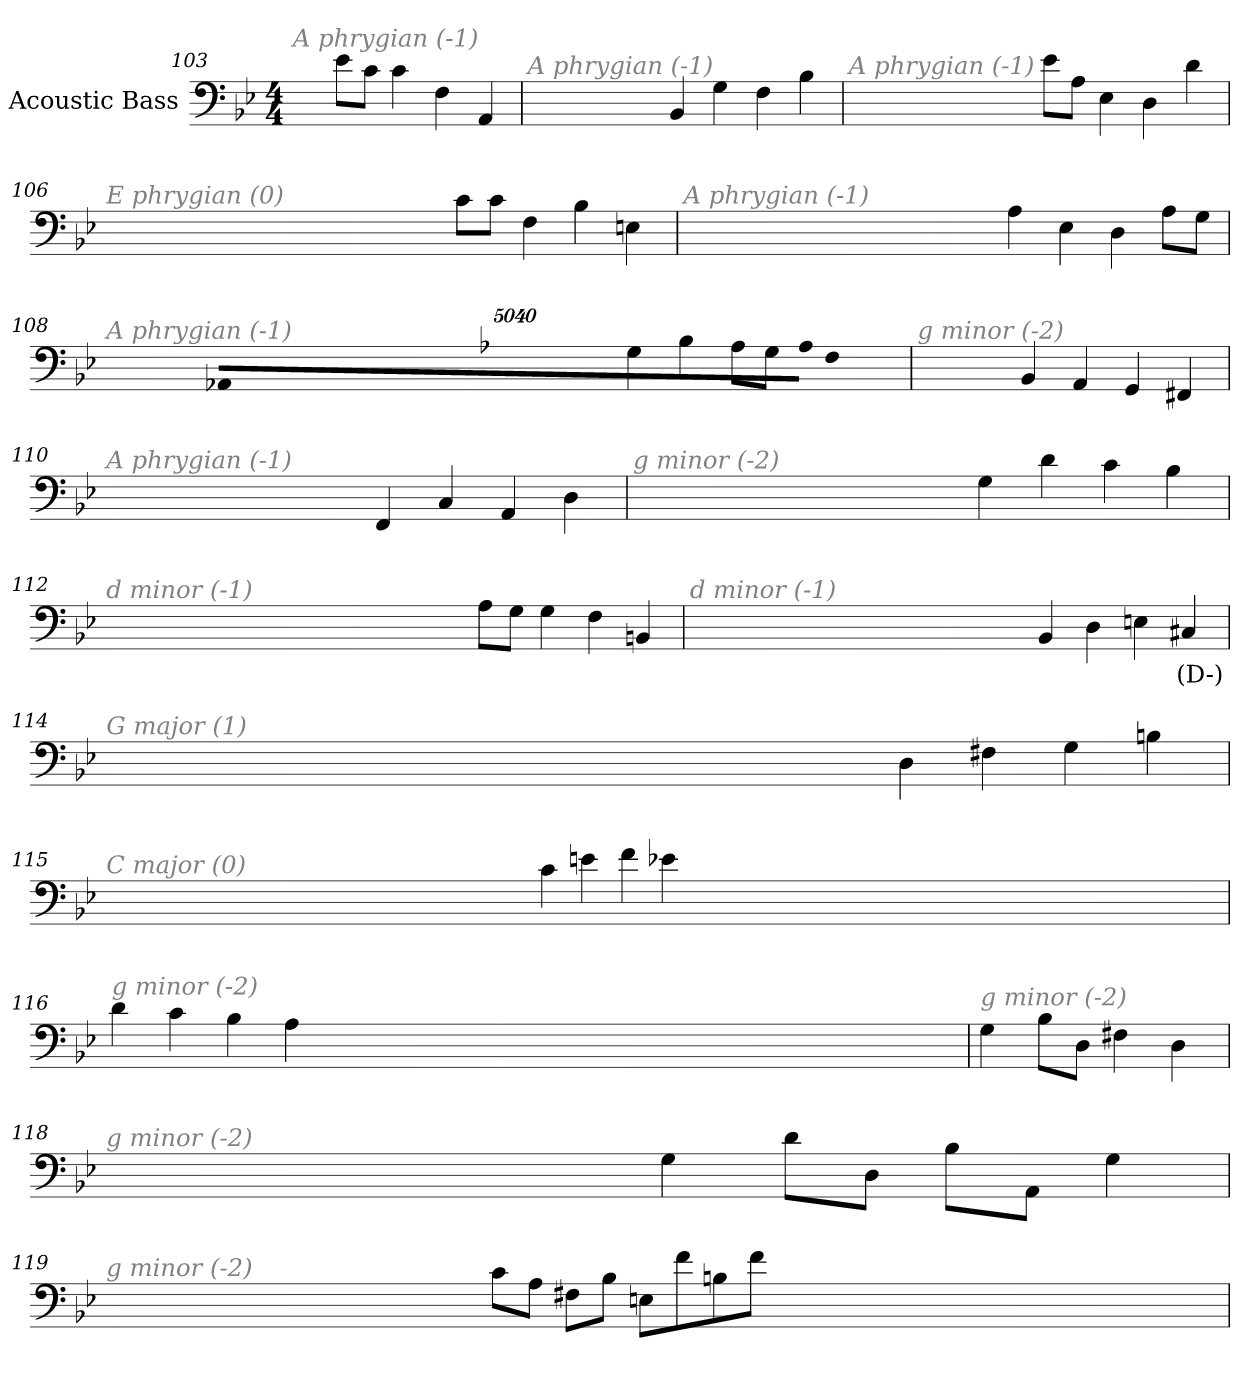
**kern	**text
*part1	*part1
*staff1	*staff1
*I"Acoustic Bass	*
*clefF4	*
*ITrd7c12	*
*k[b-e-]	*
*B-:	*
*M4/4	*
=103	=103
!LO:TX:i:color=#808080:t=A phrygian (-1)	!
8E-L	.
8CJ	.
4C	.
4FF	.
4AAA	.
=104	=104
!LO:TX:i:color=#808080:t=A phrygian (-1)	!
4BBB-	.
4GG	.
4FF	.
4BB-	.
=105	=105
!LO:TX:i:color=#808080:t=A phrygian (-1)	!
8E-L	.
8AAJ	.
4EE-	.
4DD	.
4D	.
=106	=106
!LO:TX:i:color=#808080:t=E phrygian (0)	!
8CL	.
8CJ	.
4FF	.
4BB-	.
4EEn	.
=107	=107
!LO:TX:i:color=#808080:t=A phrygian (-1)	!
4AA	.
4EE-	.
4DD	.
8AAL	.
8GGJ	.
=108	=108
!LO:TX:i:color=#808080:t=A phrygian (-1)	!
4GG	.
4BB-	.
8AAL	.
8GGJ	.
!LO:N:vis=8	!
40320%3347AA-XL	.
!LO:N:vis=8	!
40320%3347FF	.
!LO:N:vis=8	!
40320%3347AAA-XJ	.
=109	=109
!LO:TX:i:color=#808080:t=g minor (-2)	!
4BBB-	.
4AAA	.
4GGG	.
4FFF#X	.
=110	=110
!LO:TX:i:color=#808080:t=A phrygian (-1)	!
4FFF	.
4CC	.
4AAA	.
4DD	.
=111	=111
!LO:TX:i:color=#808080:t=g minor (-2)	!
4GG	.
4D	.
4C	.
4BB-	.
=112	=112
!LO:TX:i:color=#808080:t=d minor (-1)	!
8AAL	.
8GGJ	.
4GG	.
4FF	.
4BBBn	.
=113	=113
!LO:TX:i:color=#808080:t=d minor (-1)	!
4BBB-	.
4DD	.
4EEn	.
4CC#Xi	(D-)
=114	=114
!LO:TX:i:color=#808080:t=G major (1)	!
4DD	.
4FF#X	.
4GG	.
4BBn	.
=115	=115
!LO:TX:i:color=#808080:t=C major (0)	!
4C	.
4En	.
4F	.
4E-X	.
=116	=116
!LO:TX:i:color=#808080:t=g minor (-2)	!
4D	.
4C	.
4BB-	.
4AA	.
=117	=117
!LO:TX:i:color=#808080:t=g minor (-2)	!
4GG	.
8BB-L	.
8DDJ	.
4FF#X	.
4DD	.
=118	=118
!LO:TX:i:color=#808080:t=g minor (-2)	!
4GG	.
8DL	.
8DDJ	.
8BB-L	.
8AAAJ	.
4GG	.
=119	=119
!LO:TX:i:color=#808080:t=g minor (-2)	!
8CL	.
8AAJ	.
8FF#XL	.
8BB-J	.
8EEnL	.
8F	.
8BBn	.
8FJ	.
=	=
*-	*-
